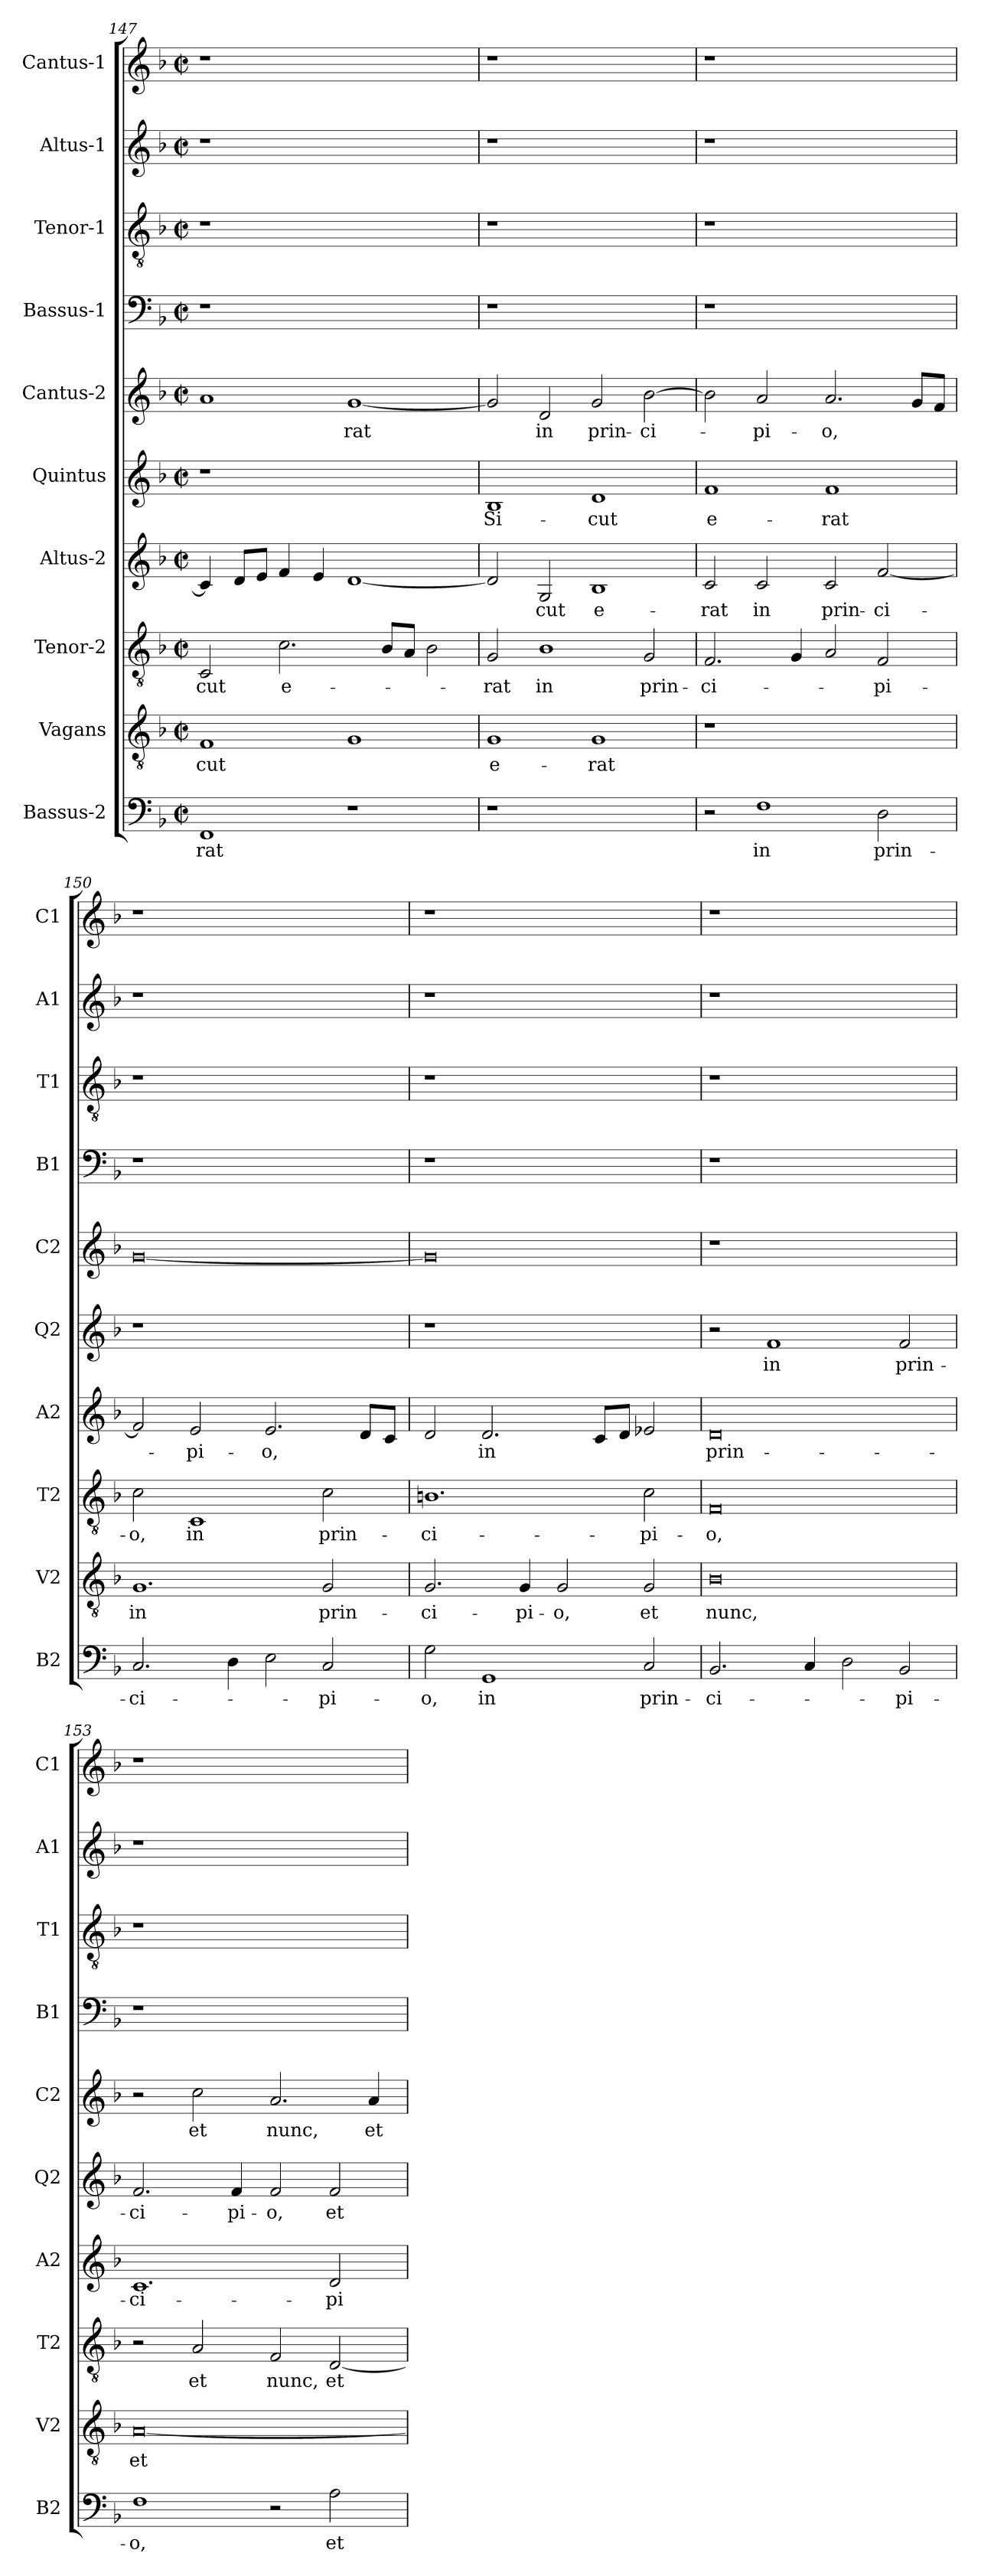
**kern	**text	**kern	**text	**kern	**text	**kern	**text	**kern	**text	**kern	**text	**kern	**kern	**kern	**kern
*part10	*part10	*part9	*part9	*part8	*part8	*part7	*part7	*part6	*part6	*part5	*part5	*part4	*part3	*part2	*part1
*staff10	*staff10	*staff9	*staff9	*staff8	*staff8	*staff7	*staff7	*staff6	*staff6	*staff5	*staff5	*staff4	*staff3	*staff2	*staff1
*I"Bassus-2	*	*I"Vagans	*	*I"Tenor-2	*	*I"Altus-2	*	*I"Quintus	*	*I"Cantus-2	*	*I"Bassus-1	*I"Tenor-1	*I"Altus-1	*I"Cantus-1
*I'B2	*	*I'V2	*	*I'T2	*	*I'A2	*	*I'Q2	*	*I'C2	*	*I'B1	*I'T1	*I'A1	*I'C1
*clefF4	*	*clefGv2	*	*clefGv2	*	*clefG2	*	*clefG2	*	*clefG2	*	*clefF4	*clefGv2	*clefG2	*clefG2
*k[b-]	*	*k[b-]	*	*k[b-]	*	*k[b-]	*	*k[b-]	*	*k[b-]	*	*k[b-]	*k[b-]	*k[b-]	*k[b-]
*F:	*	*F:	*	*F:	*	*F:	*	*F:	*	*F:	*	*F:	*F:	*F:	*F:
*M2/2	*	*M2/2	*	*M2/2	*	*M2/2	*	*M2/2	*	*M2/2	*	*M2/2	*M2/2	*M2/2	*M2/2
*met(c|)	*	*met(c|)	*	*met(c|)	*	*met(c|)	*	*met(c|)	*	*met(c|)	*	*met(c|)	*met(c|)	*met(c|)	*met(c|)
=147	=147	=147	=147	=147	=147	=147	=147	=147	=147	=147	=147	=147	=147	=147	=147
!	!LO:LY:b	!	!LO:LY:b	!	!LO:LY:b	!	!	!	!	!	!	!	!	!	!
1FF	-rat	1F	-cut	2C/	-cut	4c/]	.	1r	.	1a	.	1r	1r	1r	1r
.	.	.	.	.	.	8d/L	.	.	.	.	.	.	.	.	.
.	.	.	.	.	.	8e/J	.	.	.	.	.	.	.	.	.
!	!	!	!	!	!LO:LY:b	!	!	!	!	!	!	!	!	!	!
.	.	.	.	2.c\	e-	4f/	.	.	.	.	.	.	.	.	.
.	.	.	.	.	.	4e/	.	.	.	.	.	.	.	.	.
!	!	!	!	!	!	!	!	!	!	!	!LO:LY:b	!	!	!	!
1r	.	1G	.	.	.	[1d	.	1ryy	.	[1g	-rat	1ryy	1ryy	1ryy	1ryy
.	.	.	.	8B-/L	.	.	.	.	.	.	.	.	.	.	.
.	.	.	.	8A/J	.	.	.	.	.	.	.	.	.	.	.
.	.	.	.	2B-\	.	.	.	.	.	.	.	.	.	.	.
=148	=148	=148	=148	=148	=148	=148	=148	=148	=148	=148	=148	=148	=148	=148	=148
!	!	!	!LO:LY:b	!	!LO:LY:b	!	!	!	!LO:LY:b	!	!	!	!	!	!
1r	.	1G	e-	2G/	-rat	2d/]	.	1B-	Si-	2g/]	.	1r	1r	1r	1r
!	!	!	!	!	!LO:LY:b	!	!LO:LY:b	!	!	!	!LO:LY:b	!	!	!	!
.	.	.	.	1B-	in	2G/	-cut	.	.	2d/	in	.	.	.	.
!	!	!	!LO:LY:b	!	!	!	!LO:LY:b	!	!LO:LY:b	!	!LO:LY:b	!	!	!	!
1ryy	.	1G	-rat	.	.	1B-	e-	1d	-cut	2g/	prin-	1ryy	1ryy	1ryy	1ryy
!	!	!	!	!	!LO:LY:b	!	!	!	!	!	!LO:LY:b	!	!	!	!
.	.	.	.	2G/	prin-	.	.	.	.	[2b-\	-ci-	.	.	.	.
!!LO:LB:g=z
=149	=149	=149	=149	=149	=149	=149	=149	=149	=149	=149	=149	=149	=149	=149	=149
!	!	!	!	!	!LO:LY:b	!	!LO:LY:b	!	!LO:LY:b	!	!	!	!	!	!
2r	.	1r	.	2.F/	-ci-	2c/	-rat	1f	e-	2b-\]	.	1r	1r	1r	1r
!	!LO:LY:b	!	!	!	!	!	!LO:LY:b	!	!	!	!LO:LY:b	!	!	!	!
1F	in	.	.	.	.	2c/	in	.	.	2a/	-pi-	.	.	.	.
.	.	.	.	4G/	.	.	.	.	.	.	.	.	.	.	.
!	!	!	!	!	!	!	!LO:LY:b	!	!LO:LY:b	!	!LO:LY:b	!	!	!	!
.	.	1ryy	.	2A/	.	2c/	prin-	1f	-rat	2.a/	-o,	1ryy	1ryy	1ryy	1ryy
!	!LO:LY:b	!	!	!	!LO:LY:b	!	!LO:LY:b	!	!	!	!	!	!	!	!
2D\	prin-	.	.	2F/	-pi-	[2f/	-ci-	.	.	.	.	.	.	.	.
.	.	.	.	.	.	.	.	.	.	8g/L	.	.	.	.	.
.	.	.	.	.	.	.	.	.	.	8f/J	.	.	.	.	.
=150	=150	=150	=150	=150	=150	=150	=150	=150	=150	=150	=150	=150	=150	=150	=150
!	!LO:LY:b	!	!LO:LY:b	!	!LO:LY:b	!	!	!	!	!	!	!	!	!	!
2.C/	-ci-	1.G	in	2c\	-o,	2f/]	.	1r	.	[0g	.	1r	1r	1r	1r
!	!	!	!	!	!LO:LY:b	!	!LO:LY:b	!	!	!	!	!	!	!	!
.	.	.	.	1C	in	2e/	-pi-	.	.	.	.	.	.	.	.
4D\	.	.	.	.	.	.	.	.	.	.	.	.	.	.	.
!	!	!	!	!	!	!	!LO:LY:b	!	!	!	!	!	!	!	!
2E\	.	.	.	.	.	2.e/	-o,	1ryy	.	.	.	1ryy	1ryy	1ryy	1ryy
!	!LO:LY:b	!	!LO:LY:b	!	!LO:LY:b	!	!	!	!	!	!	!	!	!	!
2C/	-pi-	2G/	prin-	2c\	prin-	.	.	.	.	.	.	.	.	.	.
.	.	.	.	.	.	8d/L	.	.	.	.	.	.	.	.	.
.	.	.	.	.	.	8c/J	.	.	.	.	.	.	.	.	.
=151	=151	=151	=151	=151	=151	=151	=151	=151	=151	=151	=151	=151	=151	=151	=151
!	!LO:LY:b	!	!LO:LY:b	!	!LO:LY:b	!	!	!	!	!	!	!	!	!	!
2G\	-o,	2.G/	-ci-	1.Bn	-ci-	2d/	.	1r	.	0g]	.	1r	1r	1r	1r
!	!LO:LY:b	!	!	!	!	!	!LO:LY:b	!	!	!	!	!	!	!	!
1GG	in	.	.	.	.	2.d/	in	.	.	.	.	.	.	.	.
!	!	!	!LO:LY:b	!	!	!	!	!	!	!	!	!	!	!	!
.	.	4G/	-pi-	.	.	.	.	.	.	.	.	.	.	.	.
!	!	!	!LO:LY:b	!	!	!	!	!	!	!	!	!	!	!	!
.	.	2G/	-o,	.	.	.	.	1ryy	.	.	.	1ryy	1ryy	1ryy	1ryy
.	.	.	.	.	.	8c/L	.	.	.	.	.	.	.	.	.
.	.	.	.	.	.	8d/J	.	.	.	.	.	.	.	.	.
!	!LO:LY:b	!	!LO:LY:b	!	!LO:LY:b	!	!	!	!	!	!	!	!	!	!
2C/	prin-	2G/	et	2c\	-pi-	2e-X/	.	.	.	.	.	.	.	.	.
=152	=152	=152	=152	=152	=152	=152	=152	=152	=152	=152	=152	=152	=152	=152	=152
!	!LO:LY:b	!	!LO:LY:b	!	!LO:LY:b	!	!LO:LY:b	!	!	!	!	!	!	!	!
2.BB-/	-ci-	0B-	nunc,	0F	-o,	0d	prin-	2r	.	1r	.	1r	1r	1r	1r
!	!	!	!	!	!	!	!	!	!LO:LY:b	!	!	!	!	!	!
.	.	.	.	.	.	.	.	1f	in	.	.	.	.	.	.
4C/	.	.	.	.	.	.	.	.	.	.	.	.	.	.	.
2D\	.	.	.	.	.	.	.	.	.	1ryy	.	1ryy	1ryy	1ryy	1ryy
!	!LO:LY:b	!	!	!	!	!	!	!	!LO:LY:b	!	!	!	!	!	!
2BB-/	-pi-	.	.	.	.	.	.	2f/	prin-	.	.	.	.	.	.
=153	=153	=153	=153	=153	=153	=153	=153	=153	=153	=153	=153	=153	=153	=153	=153
!	!LO:LY:b	!	!LO:LY:b	!	!	!	!LO:LY:b	!	!LO:LY:b	!	!	!	!	!	!
1F	-o,	[0A	et	2r	.	1.c	-ci-	2.f/	-ci-	2r	.	1r	1r	1r	1r
!	!	!	!	!	!LO:LY:b	!	!	!	!	!	!LO:LY:b	!	!	!	!
.	.	.	.	2A/	et	.	.	.	.	2cc\	et	.	.	.	.
!	!	!	!	!	!	!	!	!	!LO:LY:b	!	!	!	!	!	!
.	.	.	.	.	.	.	.	4f/	-pi-	.	.	.	.	.	.
!	!	!	!	!	!LO:LY:b	!	!	!	!LO:LY:b	!	!LO:LY:b	!	!	!	!
2r	.	.	.	2F/	nunc,	.	.	2f/	-o,	2.a/	nunc,	1ryy	1ryy	1ryy	1ryy
!	!LO:LY:b	!	!	!	!LO:LY:b	!	!LO:LY:b	!	!LO:LY:b	!	!	!	!	!	!
2A\	et	.	.	[2D/	et	2d/	-pi-	2f/	et	.	.	.	.	.	.
!	!	!	!	!	!	!	!	!	!	!	!LO:LY:b	!	!	!	!
.	.	.	.	.	.	.	.	.	.	4a/	et	.	.	.	.
=	=	=	=	=	=	=	=	=	=	=	=	=	=	=	=
*-	*-	*-	*-	*-	*-	*-	*-	*-	*-	*-	*-	*-	*-	*-	*-
